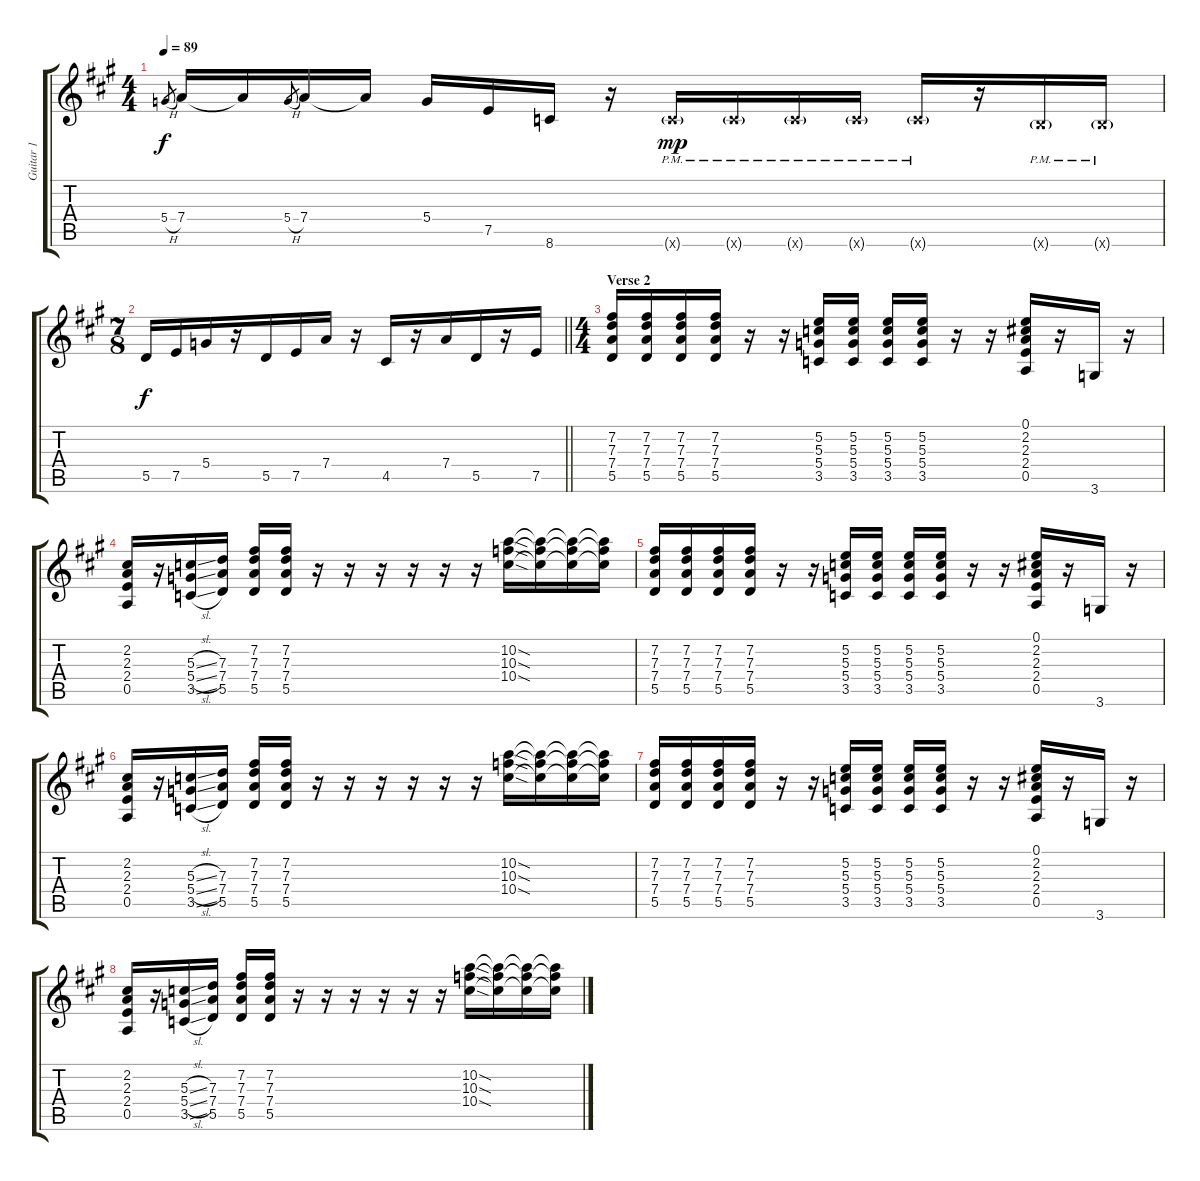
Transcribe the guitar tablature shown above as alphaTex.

\track ("Guitar 1" "Guitar 1") {instrument distortionguitar}
\staff {score tabs}
\tuning (E4 B3 G3 D3 A2 E2) {hide}
\ts (4 4)
\tempo 89
\clef g2
\ks a
5.4{h}.8{gr dy f} 7.4.16 7.4{t}.16 5.4{h}.8{gr} 7.4.16 7.4{t}.16 5.4.16 7.5.16 8.6.16 r.16 8.6{g pm x}.16{dy mp} 8.6{g pm x}.16 8.6{g pm x}.16 8.6{g pm x}.16 8.6{g pm x}.16 r.16 7.6{g pm x}.16 7.6{g pm x}.16 |
\ts (7 8)
\barLineRight lightlight
5.5.16{dy f} 7.5.16 5.4.16 r.16 5.5.16 7.5.16 7.4.16 r.16 4.5.16 r.16 7.4.16 5.5.16 r.16 7.5.16 |
\ts (4 4)
\section ("" "Verse 2")
(7.2 7.3 7.4 5.5).16 (7.2 7.3 7.4 5.5).16 (7.2 7.3 7.4 5.5).16 (7.2 7.3 7.4 5.5).16 r.16 r.16 (5.2 5.3 5.4 3.5).16 (5.2 5.3 5.4 3.5).16 (5.2 5.3 5.4 3.5).16 (5.2 5.3 5.4 3.5).16 r.16 r.16 (0.1 2.2 2.3 2.4 0.5).16 r.16 3.6.16 r.16 |
(2.2 2.3 2.4 0.5).16 r.16 (5.3{sl} 5.4{sl} 3.5{sl}).16 (7.3 7.4 5.5).16 (7.2 7.3 7.4 5.5).16 (7.2 7.3 7.4 5.5).16 r.16 r.16 r.16 r.16 r.16 r.16 (10.2{sod} 10.3{sod} 10.4{sod}).16 (10.2{t} 10.3{t} 10.4{t}).16 (10.2{t} 10.3{t} 10.4{t}).16 (10.2{t} 10.3{t} 10.4{t}).16 |
(7.2 7.3 7.4 5.5).16 (7.2 7.3 7.4 5.5).16 (7.2 7.3 7.4 5.5).16 (7.2 7.3 7.4 5.5).16 r.16 r.16 (5.2 5.3 5.4 3.5).16 (5.2 5.3 5.4 3.5).16 (5.2 5.3 5.4 3.5).16 (5.2 5.3 5.4 3.5).16 r.16 r.16 (0.1 2.2 2.3 2.4 0.5).16 r.16 3.6.16 r.16 |
(2.2 2.3 2.4 0.5).16 r.16 (5.3{sl} 5.4{sl} 3.5{sl}).16 (7.3 7.4 5.5).16 (7.2 7.3 7.4 5.5).16 (7.2 7.3 7.4 5.5).16 r.16 r.16 r.16 r.16 r.16 r.16 (10.2{sod} 10.3{sod} 10.4{sod}).16 (10.2{t} 10.3{t} 10.4{t}).16 (10.2{t} 10.3{t} 10.4{t}).16 (10.2{t} 10.3{t} 10.4{t}).16 |
(7.2 7.3 7.4 5.5).16 (7.2 7.3 7.4 5.5).16 (7.2 7.3 7.4 5.5).16 (7.2 7.3 7.4 5.5).16 r.16 r.16 (5.2 5.3 5.4 3.5).16 (5.2 5.3 5.4 3.5).16 (5.2 5.3 5.4 3.5).16 (5.2 5.3 5.4 3.5).16 r.16 r.16 (0.1 2.2 2.3 2.4 0.5).16 r.16 3.6.16 r.16 |
(2.2 2.3 2.4 0.5).16 r.16 (5.3{sl} 5.4{sl} 3.5{sl}).16 (7.3 7.4 5.5).16 (7.2 7.3 7.4 5.5).16 (7.2 7.3 7.4 5.5).16 r.16 r.16 r.16 r.16 r.16 r.16 (10.2{sod} 10.3{sod} 10.4{sod}).16 (10.2{t} 10.3{t} 10.4{t}).16 (10.2{t} 10.3{t} 10.4{t}).16 (10.2{t} 10.3{t} 10.4{t}).16
